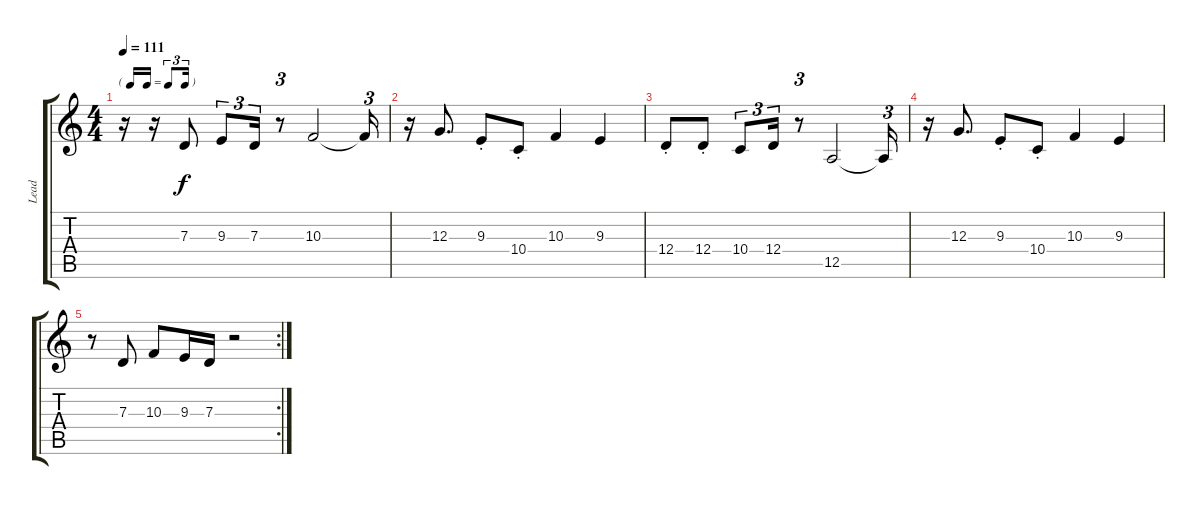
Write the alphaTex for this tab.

\track ("Lead" "Lead") {instrument lead2sawtooth}
\staff {score tabs}
\tuning (E4 B3 G3 D3 A2 E2) {hide}
\ts (4 4)
\tf triplet16th
\tempo 111
\clef g2
\ks c
r.16{dy f} r.16 7.3.8 9.3.8{tu (3 2)} 7.3.16{tu (3 2)} r.8{tu (3 2)} 10.3.2 10.3{t}.16{tu (3 2)} |
r.16 12.3.8{d} 9.3{st}.8 10.4{st}.8 10.3.4 9.3.4 |
12.4{st}.8 12.4{st}.8 10.4.8{tu (3 2)} 12.4.16{tu (3 2)} r.8{tu (3 2)} 12.5.2 12.5{t}.16{tu (3 2)} |
r.16 12.3.8{d} 9.3{st}.8 10.4{st}.8 10.3.4 9.3.4 |
\rc 2
r.8 7.3.8 10.3.8 9.3.16 7.3.16 r.2
